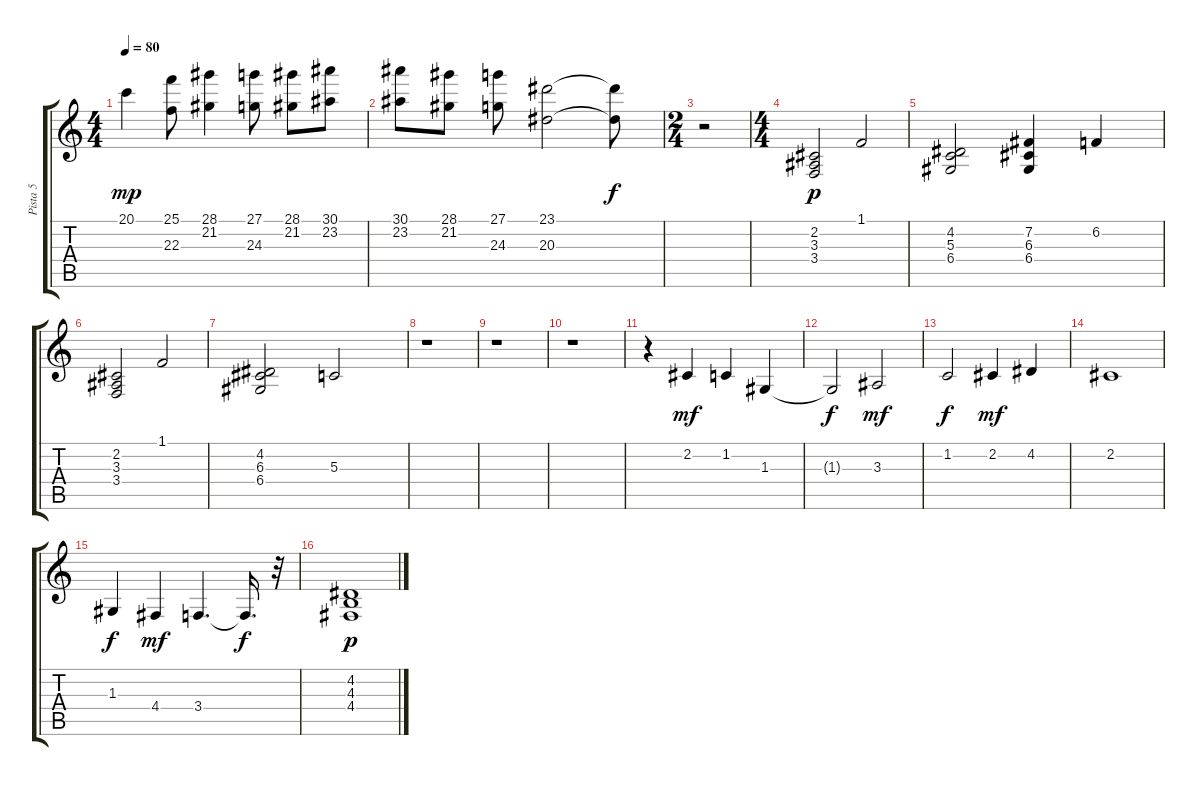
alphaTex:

\track ("Pista 5" "Pista 5") {instrument stringensemble2}
\staff {score tabs}
\tuning (E4 B3 G3 D3 A2 E2) {hide}
\ts (4 4)
\tempo 80
\clef g2
\ks c
20.1.4{dy mp} (25.1 22.3).8 (28.1 21.2).4 (27.1 24.3).8 (28.1 21.2).8 (30.1 23.2).8 |
(30.1 23.2).8 (28.1 21.2).8 (27.1 24.3).8 (23.1 20.3).2 (23.1{t} 20.3{t}).8{dy f} |
\ts (2 4)
r.2 |
\ts (4 4)
(2.2 3.3 3.4).2{dy p instrument stringensemble2} 1.1.2 |
(4.2 5.3 6.4).2 (7.2 6.3 6.4).4 6.2.4 |
(2.2 3.3 3.4).2 1.1.2 |
(4.2 6.3 6.4).2 5.3.2 |
r.1 |
r.1 |
r.1 |
r.4 2.2.4{dy mf instrument cello} 1.2.4 1.3.4 |
1.3{t}.2{dy f} 3.3.2{dy mf} |
1.2.2{dy f} 2.2.4{dy mf} 4.2.4 |
2.2.1 |
1.3.4{dy f} 4.4.4{dy mf} 3.4.4{d} 3.4{t}.16{d dy f} r.32 |
(4.2 4.3 4.4).1{dy p instrument stringensemble2}
